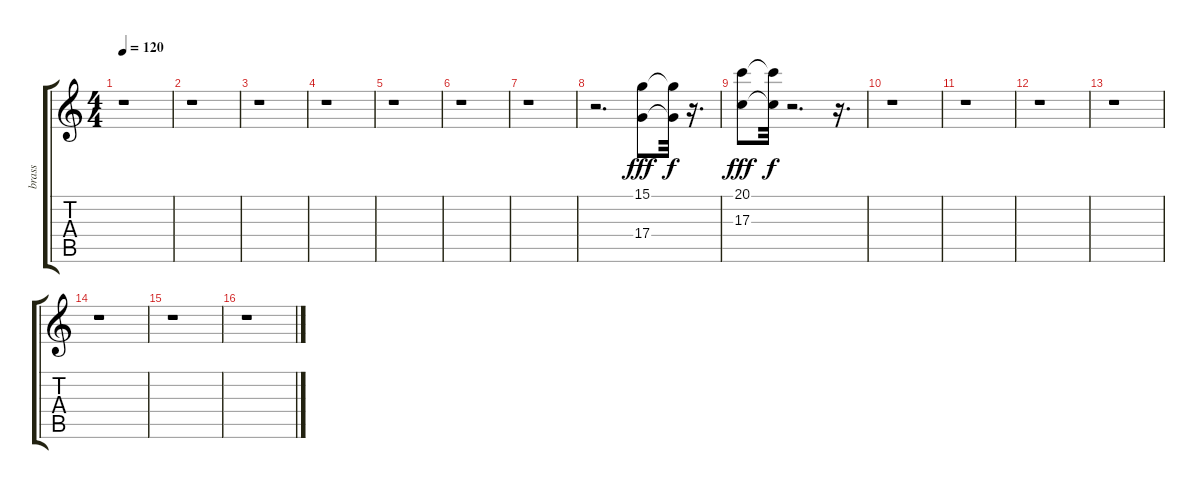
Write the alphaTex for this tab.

\track ("brass" "brass") {instrument brasssection}
\staff {score tabs}
\tuning (E4 B3 G3 D3 A2 E2) {hide}
\ts (4 4)
\tempo 120
\clef g2
\ks c
r.1{dy f} |
r.1 |
r.1 |
r.1 |
r.1 |
r.1 |
r.1 |
r.2{d} (15.1 17.4).8{dy fff} (15.1{t} 17.4{t}).32{dy f} r.16{d} |
(20.1 17.3).8{dy fff} (20.1{t} 17.3{t}).32{dy f} r.2{d} r.16{d} |
r.1 |
r.1 |
r.1 |
r.1 |
r.1 |
r.1 |
r.1
